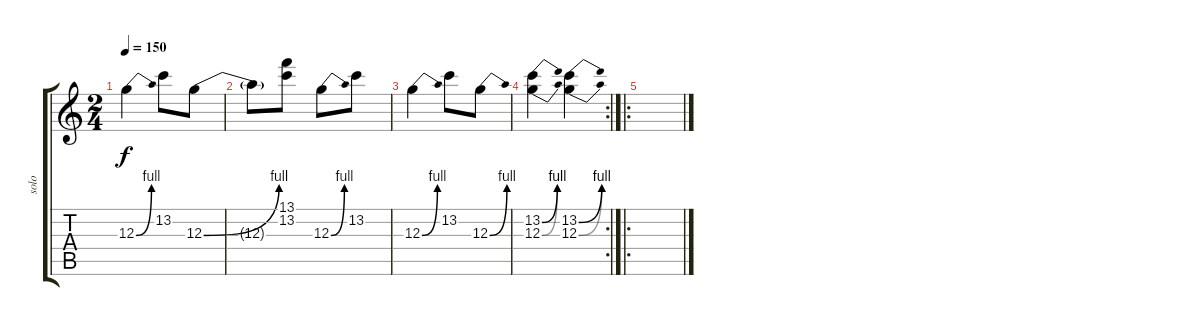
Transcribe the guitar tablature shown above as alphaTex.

\track ("solo" "solo") {instrument overdrivenguitar}
\staff {score tabs}
\tuning (E4 B3 G3 D3 A2 E2) {hide}
\ts (2 4)
\tempo 150
\clef g2
\ks c
12.3{be (bend 0 0 60 4)}.4{dy f} 13.2.8 12.3{be (bend 0 0 60 4)}.8 |
12.3{t}.8 (13.1 13.2).8 12.3{be (bend 0 0 60 4)}.8 13.2.8 |
12.3{be (bend 0 0 60 4)}.4 13.2.8 12.3{be (bend 0 0 60 4)}.8 |
\rc 2
(13.2{be (bend 0 0 60 4)} 12.3{be (bend 0 0 60 4)}).4 (13.2{be (bend 0 0 60 4)} 12.3{be (bend 0 0 60 4)}).4 |
\ro
